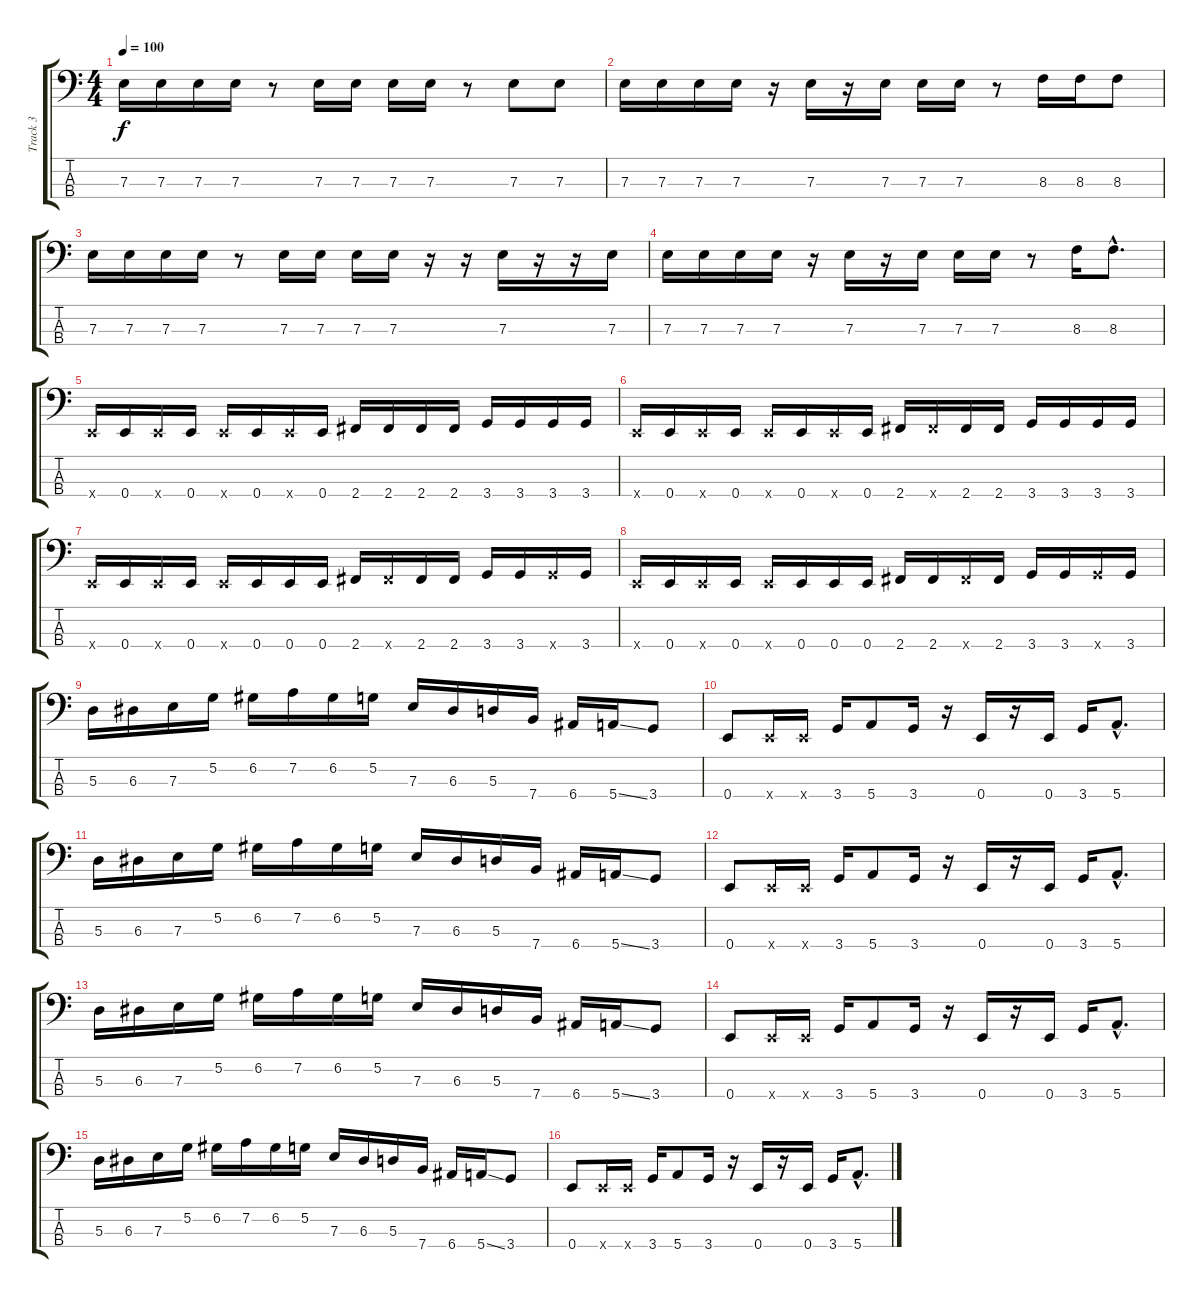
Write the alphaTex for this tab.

\track ("Track 3" "Track 3") {instrument slapbass2}
\staff {score tabs}
\tuning (G2 D2 A1 E1) {hide}
\ts (4 4)
\tempo 100
\clef f4
\ks c
7.3.16{dy f} 7.3.16 7.3.16 7.3.16 r.8 7.3.16 7.3.16 7.3.16 7.3.16 r.8 7.3.8 7.3.8 |
7.3.16 7.3.16 7.3.16 7.3.16 r.16 7.3.16 r.16 7.3.16 7.3.16 7.3.16 r.8 8.3.16 8.3.16 8.3.8 |
7.3.16 7.3.16 7.3.16 7.3.16 r.8 7.3.16 7.3.16 7.3.16 7.3.16 r.16 r.16 7.3.16 r.16 r.16 7.3.16 |
7.3.16 7.3.16 7.3.16 7.3.16 r.16 7.3.16 r.16 7.3.16 7.3.16 7.3.16 r.8 8.3.16 8.3{hac}.8{d} |
0.4{x}.16 0.4.16 0.4{x}.16 0.4.16 0.4{x}.16 0.4.16 0.4{x}.16 0.4.16 2.4.16 2.4.16 2.4.16 2.4.16 3.4.16 3.4.16 3.4.16 3.4.16 |
0.4{x}.16 0.4.16 0.4{x}.16 0.4.16 0.4{x}.16 0.4.16 0.4{x}.16 0.4.16 2.4.16 2.4{x}.16 2.4.16 2.4.16 3.4.16 3.4.16 3.4.16 3.4.16 |
0.4{x}.16 0.4.16 0.4{x}.16 0.4.16 0.4{x}.16 0.4.16 0.4.16 0.4.16 2.4.16 2.4{x}.16 2.4.16 2.4.16 3.4.16 3.4.16 3.4{x}.16 3.4.16 |
0.4{x}.16 0.4.16 0.4{x}.16 0.4.16 0.4{x}.16 0.4.16 0.4.16 0.4.16 2.4.16 2.4.16 2.4{x}.16 2.4.16 3.4.16 3.4.16 3.4{x}.16 3.4.16 |
5.3.16 6.3.16 7.3.16 5.2.16 6.2.16 7.2.16 6.2.16 5.2.16 7.3.16 6.3.16 5.3.16 7.4.16 6.4.16 5.4{ss}.16 3.4.8 |
0.4.8 0.4{x}.16 0.4{x}.16 3.4.16 5.4.8 3.4.16 r.16 0.4.16 r.16 0.4.16 3.4.16 5.4{hac}.8{d} |
5.3.16 6.3.16 7.3.16 5.2.16 6.2.16 7.2.16 6.2.16 5.2.16 7.3.16 6.3.16 5.3.16 7.4.16 6.4.16 5.4{ss}.16 3.4.8 |
0.4.8 0.4{x}.16 0.4{x}.16 3.4.16 5.4.8 3.4.16 r.16 0.4.16 r.16 0.4.16 3.4.16 5.4{hac}.8{d} |
5.3.16 6.3.16 7.3.16 5.2.16 6.2.16 7.2.16 6.2.16 5.2.16 7.3.16 6.3.16 5.3.16 7.4.16 6.4.16 5.4{ss}.16 3.4.8 |
0.4.8 0.4{x}.16 0.4{x}.16 3.4.16 5.4.8 3.4.16 r.16 0.4.16 r.16 0.4.16 3.4.16 5.4{hac}.8{d} |
5.3.16 6.3.16 7.3.16 5.2.16 6.2.16 7.2.16 6.2.16 5.2.16 7.3.16 6.3.16 5.3.16 7.4.16 6.4.16 5.4{ss}.16 3.4.8 |
0.4.8 0.4{x}.16 0.4{x}.16 3.4.16 5.4.8 3.4.16 r.16 0.4.16 r.16 0.4.16 3.4.16 5.4{hac}.8{d}
